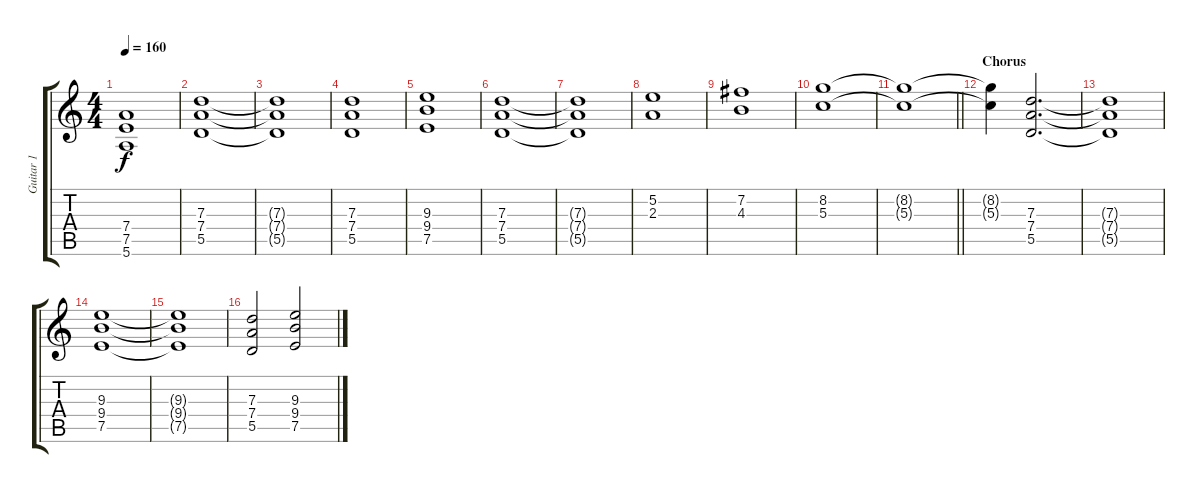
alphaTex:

\track ("Guitar 1" "Guitar 1") {instrument distortionguitar}
\staff {score tabs}
\tuning (E4 B3 G3 D3 A2 E2) {hide}
\ts (4 4)
\tempo 160
\clef g2
\ks c
(7.4 7.5 5.6).1{dy f} |
(7.3 7.4 5.5).1 |
(7.3{t} 7.4{t} 5.5{t}).1 |
(7.3 7.4 5.5).1 |
(9.3 9.4 7.5).1 |
(7.3 7.4 5.5).1 |
(7.3{t} 7.4{t} 5.5{t}).1 |
(5.2 2.3).1 |
(7.2 4.3).1 |
(8.2 5.3).1 |
\barLineRight lightlight
(8.2{t} 5.3{t}).1 |
\section ("" "Chorus")
(8.2{t} 5.3{t}).4 (7.3 7.4 5.5).2{d} |
(7.3{t} 7.4{t} 5.5{t}).1 |
(9.3 9.4 7.5).1 |
(9.3{t} 9.4{t} 7.5{t}).1 |
(7.3 7.4 5.5).2 (9.3 9.4 7.5).2
